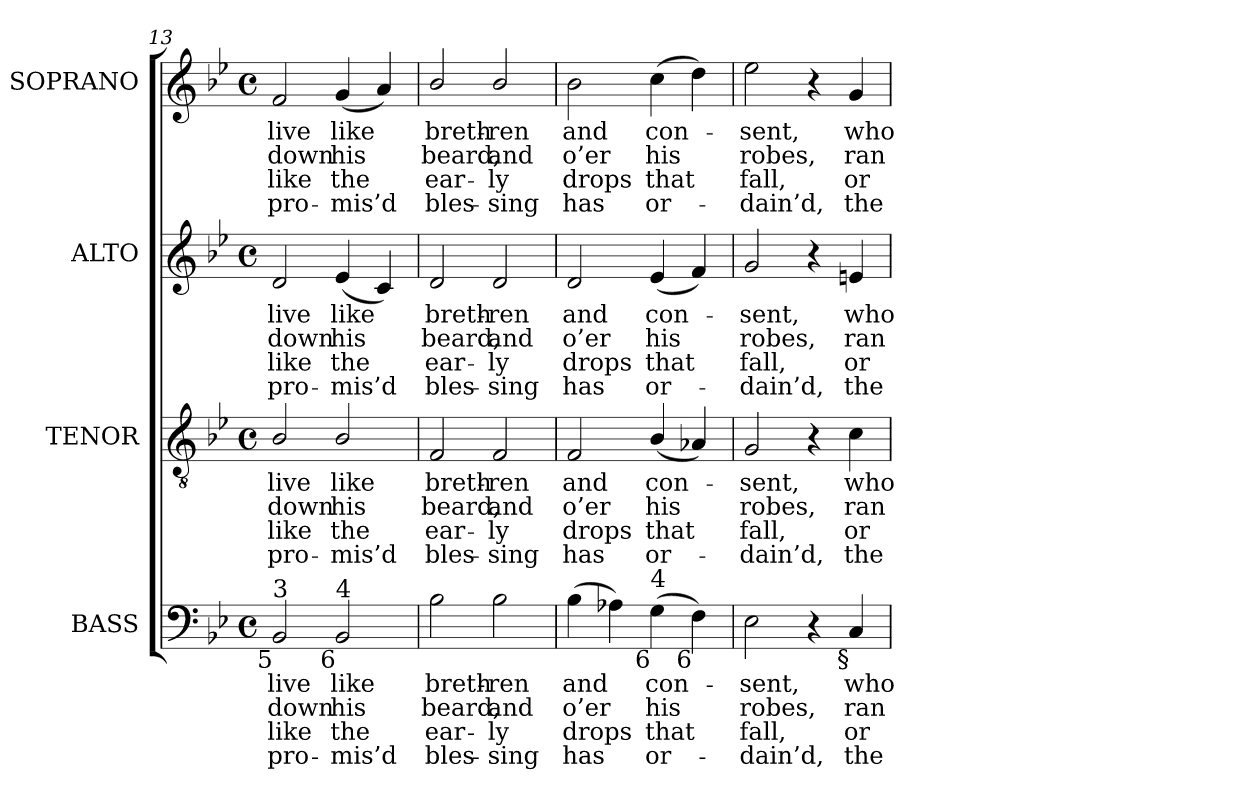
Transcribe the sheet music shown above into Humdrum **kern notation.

**kern	**text	**text	**text	**text	**kern	**text	**text	**text	**text	**kern	**text	**text	**text	**text	**kern	**text	**text	**text	**text
*part4	*part4	*part4	*part4	*part4	*part3	*part3	*part3	*part3	*part3	*part2	*part2	*part2	*part2	*part2	*part1	*part1	*part1	*part1	*part1
*staff4	*staff4	*staff4	*staff4	*staff4	*staff3	*staff3	*staff3	*staff3	*staff3	*staff2	*staff2	*staff2	*staff2	*staff2	*staff1	*staff1	*staff1	*staff1	*staff1
*I"BASS	*	*	*	*	*I"TENOR	*	*	*	*	*I"ALTO	*	*	*	*	*I"SOPRANO	*	*	*	*
*I'B.	*	*	*	*	*I'T.	*	*	*	*	*I'A.	*	*	*	*	*I'S.	*	*	*	*
*clefF4	*	*	*	*	*clefGv2	*	*	*	*	*clefG2	*	*	*	*	*clefG2	*	*	*	*
*	*	*	*	*	*ITrd7c12	*	*	*	*	*	*	*	*	*	*	*	*	*	*
*k[b-e-]	*	*	*	*	*k[b-e-]	*	*	*	*	*k[b-e-]	*	*	*	*	*k[b-e-]	*	*	*	*
*B-:	*	*	*	*	*B-:	*	*	*	*	*B-:	*	*	*	*	*B-:	*	*	*	*
*M4/4	*	*	*	*	*M4/4	*	*	*	*	*M4/4	*	*	*	*	*M4/4	*	*	*	*
*met(c)	*	*	*	*	*met(c)	*	*	*	*	*met(c)	*	*	*	*	*met(c)	*	*	*	*
=13	=13	=13	=13	=13	=13	=13	=13	=13	=13	=13	=13	=13	=13	=13	=13	=13	=13	=13	=13
!	!LO:LY:b:color=#000000	!LO:LY:b:color=#000000	!LO:LY:b:color=#000000	!LO:LY:b:color=#000000	!	!	!	!	!	!	!	!	!	!	!	!	!	!	!
!	!	!	!	!	!	!LO:LY:b:color=#000000	!LO:LY:b:color=#000000	!LO:LY:b:color=#000000	!LO:LY:b:color=#000000	!	!	!	!	!	!	!	!	!	!
!	!	!	!	!	!	!	!	!	!	!	!LO:LY:b:color=#000000	!LO:LY:b:color=#000000	!LO:LY:b:color=#000000	!LO:LY:b:color=#000000	!	!	!	!	!
!LO:TX:b:rj:t=5	!	!	!	!	!	!	!	!	!	!	!	!	!	!	!	!	!	!	!
!LO:TX:t=3	!	!	!	!	!	!	!	!	!	!	!	!	!	!	!	!	!	!	!
!	!	!	!	!	!	!	!	!	!	!	!	!	!	!	!	!LO:LY:b:color=#000000	!LO:LY:b:color=#000000	!LO:LY:b:color=#000000	!LO:LY:b:color=#000000
2BB-i/	live	down	like	pro-	2BB-i/	live	down	like	pro-	2di/	live	down	like	pro-	2fi/	live	down	like	pro-
!	!LO:LY:b:color=#000000	!LO:LY:b:color=#000000	!LO:LY:b:color=#000000	!LO:LY:b:color=#000000	!	!	!	!	!	!	!	!	!	!	!	!	!	!	!
!	!	!	!	!	!	!LO:LY:b:color=#000000	!LO:LY:b:color=#000000	!LO:LY:b:color=#000000	!LO:LY:b:color=#000000	!	!	!	!	!	!	!	!	!	!
!	!	!	!	!	!	!	!	!	!	!	!LO:LY:b:color=#000000	!LO:LY:b:color=#000000	!LO:LY:b:color=#000000	!LO:LY:b:color=#000000	!	!	!	!	!
!LO:TX:b:rj:t=6	!	!	!	!	!	!	!	!	!	!	!	!	!	!	!	!	!	!	!
!LO:TX:t=4	!	!	!	!	!	!	!	!	!	!	!	!	!	!	!	!	!	!	!
!	!	!	!	!	!	!	!	!	!	!	!	!	!	!	!	!LO:LY:b:color=#000000	!LO:LY:b:color=#000000	!LO:LY:b:color=#000000	!LO:LY:b:color=#000000
2BB-i/	like	his	-the	mis’d	2BB-i/	like	his	-the	mis’d	(4e-i/	like	his	-the	mis’d	(4gi/	like	his	-the	mis’d
.	.	.	.	.	.	.	.	.	.	4ci/)	.	.	.	.	4ai/)	.	.	.	.
=14	=14	=14	=14	=14	=14	=14	=14	=14	=14	=14	=14	=14	=14	=14	=14	=14	=14	=14	=14
!	!LO:LY:b:color=#000000	!LO:LY:b:color=#000000	!LO:LY:b:color=#000000	!LO:LY:b:color=#000000	!	!	!	!	!	!	!	!	!	!	!	!	!	!	!
!	!	!	!	!	!	!LO:LY:b:color=#000000	!LO:LY:b:color=#000000	!LO:LY:b:color=#000000	!LO:LY:b:color=#000000	!	!	!	!	!	!	!	!	!	!
!	!	!	!	!	!	!	!	!	!	!	!LO:LY:b:color=#000000	!LO:LY:b:color=#000000	!LO:LY:b:color=#000000	!LO:LY:b:color=#000000	!	!	!	!	!
!	!	!	!	!	!	!	!	!	!	!	!	!	!	!	!	!LO:LY:b:color=#000000	!LO:LY:b:color=#000000	!LO:LY:b:color=#000000	!LO:LY:b:color=#000000
2B-i\	breth-	beard,	ear-	-bles-	2FFi/	breth-	beard,	ear-	-bles-	2di/	breth-	beard,	ear-	-bles-	2b-i/	breth-	beard,	ear-	-bles-
!	!LO:LY:b:color=#000000	!LO:LY:b:color=#000000	!LO:LY:b:color=#000000	!LO:LY:b:color=#000000	!	!	!	!	!	!	!	!	!	!	!	!	!	!	!
!	!	!	!	!	!	!LO:LY:b:color=#000000	!LO:LY:b:color=#000000	!LO:LY:b:color=#000000	!LO:LY:b:color=#000000	!	!	!	!	!	!	!	!	!	!
!	!	!	!	!	!	!	!	!	!	!	!LO:LY:b:color=#000000	!LO:LY:b:color=#000000	!LO:LY:b:color=#000000	!LO:LY:b:color=#000000	!	!	!	!	!
!	!	!	!	!	!	!	!	!	!	!	!	!	!	!	!	!LO:LY:b:color=#000000	!LO:LY:b:color=#000000	!LO:LY:b:color=#000000	!LO:LY:b:color=#000000
2B-i\	-ren	and	-ly	sing	2FFi/	-ren	and	-ly	sing	2di/	-ren	and	-ly	sing	2b-i/	-ren	and	-ly	sing
!!LO:PB:g=z
=15	=15	=15	=15	=15	=15	=15	=15	=15	=15	=15	=15	=15	=15	=15	=15	=15	=15	=15	=15
!	!LO:LY:b:color=#000000	!LO:LY:b:color=#000000	!LO:LY:b:color=#000000	!LO:LY:b:color=#000000	!	!	!	!	!	!	!	!	!	!	!	!	!	!	!
!	!	!	!	!	!	!LO:LY:b:color=#000000	!LO:LY:b:color=#000000	!LO:LY:b:color=#000000	!LO:LY:b:color=#000000	!	!	!	!	!	!	!	!	!	!
!	!	!	!	!	!	!	!	!	!	!	!LO:LY:b:color=#000000	!LO:LY:b:color=#000000	!LO:LY:b:color=#000000	!LO:LY:b:color=#000000	!	!	!	!	!
!	!	!	!	!	!	!	!	!	!	!	!	!	!	!	!	!LO:LY:b:color=#000000	!LO:LY:b:color=#000000	!LO:LY:b:color=#000000	!LO:LY:b:color=#000000
(4B-i\	and	o’er	drops	has	2FFi/	and	o’er	drops	has	2di/	and	o’er	drops	has	2b-i\	and	o’er	drops	has
4A-Xi\)	.	.	.	.	.	.	.	.	.	.	.	.	.	.	.	.	.	.	.
!	!LO:LY:b:color=#000000	!LO:LY:b:color=#000000	!LO:LY:b:color=#000000	!LO:LY:b:color=#000000	!	!	!	!	!	!	!	!	!	!	!	!	!	!	!
!	!	!	!	!	!	!LO:LY:b:color=#000000	!LO:LY:b:color=#000000	!LO:LY:b:color=#000000	!LO:LY:b:color=#000000	!	!	!	!	!	!	!	!	!	!
!	!	!	!	!	!	!	!	!	!	!	!LO:LY:b:color=#000000	!LO:LY:b:color=#000000	!LO:LY:b:color=#000000	!LO:LY:b:color=#000000	!	!	!	!	!
!LO:TX:b:rj:t=6	!	!	!	!	!	!	!	!	!	!	!	!	!	!	!	!	!	!	!
!LO:TX:t=4	!	!	!	!	!	!	!	!	!	!	!	!	!	!	!	!	!	!	!
!	!	!	!	!	!	!	!	!	!	!	!	!	!	!	!	!LO:LY:b:color=#000000	!LO:LY:b:color=#000000	!LO:LY:b:color=#000000	!LO:LY:b:color=#000000
(4Gi\	con-	his	that	or-	(4BB-i/	con-	his	that	or-	(4e-i/	con-	his	that	or-	(4cci\	con-	his	that	or-
!LO:TX:b:rj:t=6	!	!	!	!	!	!	!	!	!	!	!	!	!	!	!	!	!	!	!
4Fi\)	.	.	.	.	4AA-Xi/)	.	.	.	.	4fi/)	.	.	.	.	4ddi\)	.	.	.	.
=16	=16	=16	=16	=16	=16	=16	=16	=16	=16	=16	=16	=16	=16	=16	=16	=16	=16	=16	=16
!	!LO:LY:b:color=#000000	!LO:LY:b:color=#000000	!LO:LY:b:color=#000000	!LO:LY:b:color=#000000	!	!	!	!	!	!	!	!	!	!	!	!	!	!	!
!	!	!	!	!	!	!LO:LY:b:color=#000000	!LO:LY:b:color=#000000	!LO:LY:b:color=#000000	!LO:LY:b:color=#000000	!	!	!	!	!	!	!	!	!	!
!	!	!	!	!	!	!	!	!	!	!	!LO:LY:b:color=#000000	!LO:LY:b:color=#000000	!LO:LY:b:color=#000000	!LO:LY:b:color=#000000	!	!	!	!	!
!	!	!	!	!	!	!	!	!	!	!	!	!	!	!	!	!LO:LY:b:color=#000000	!LO:LY:b:color=#000000	!LO:LY:b:color=#000000	!LO:LY:b:color=#000000
2E-i\	-sent,	robes,	-fall,	dain’d,	2GGi/	-sent,	robes,	-fall,	dain’d,	2gi/	-sent,	robes,	-fall,	dain’d,	2ee-i\	-sent,	robes,	-fall,	dain’d,
4r	.	.	.	.	4r	.	.	.	.	4r	.	.	.	.	4r	.	.	.	.
!	!LO:LY:b:color=#000000	!LO:LY:b:color=#000000	!LO:LY:b:color=#000000	!LO:LY:b:color=#000000	!	!	!	!	!	!	!	!	!	!	!	!	!	!	!
!	!	!	!	!	!	!LO:LY:b:color=#000000	!LO:LY:b:color=#000000	!LO:LY:b:color=#000000	!LO:LY:b:color=#000000	!	!	!	!	!	!	!	!	!	!
!	!	!	!	!	!	!	!	!	!	!	!LO:LY:b:color=#000000	!LO:LY:b:color=#000000	!LO:LY:b:color=#000000	!LO:LY:b:color=#000000	!	!	!	!	!
!LO:TX:b:rj:t=§	!	!	!	!	!	!	!	!	!	!	!	!	!	!	!	!	!	!	!
!	!	!	!	!	!	!	!	!	!	!	!	!	!	!	!	!LO:LY:b:color=#000000	!LO:LY:b:color=#000000	!LO:LY:b:color=#000000	!LO:LY:b:color=#000000
4Ci/	who	ran	or	the	4Ci\	who	ran	or	the	4eni/	who	ran	or	the	4gi/	who	ran	or	the
=	=	=	=	=	=	=	=	=	=	=	=	=	=	=	=	=	=	=	=
*-	*-	*-	*-	*-	*-	*-	*-	*-	*-	*-	*-	*-	*-	*-	*-	*-	*-	*-	*-
